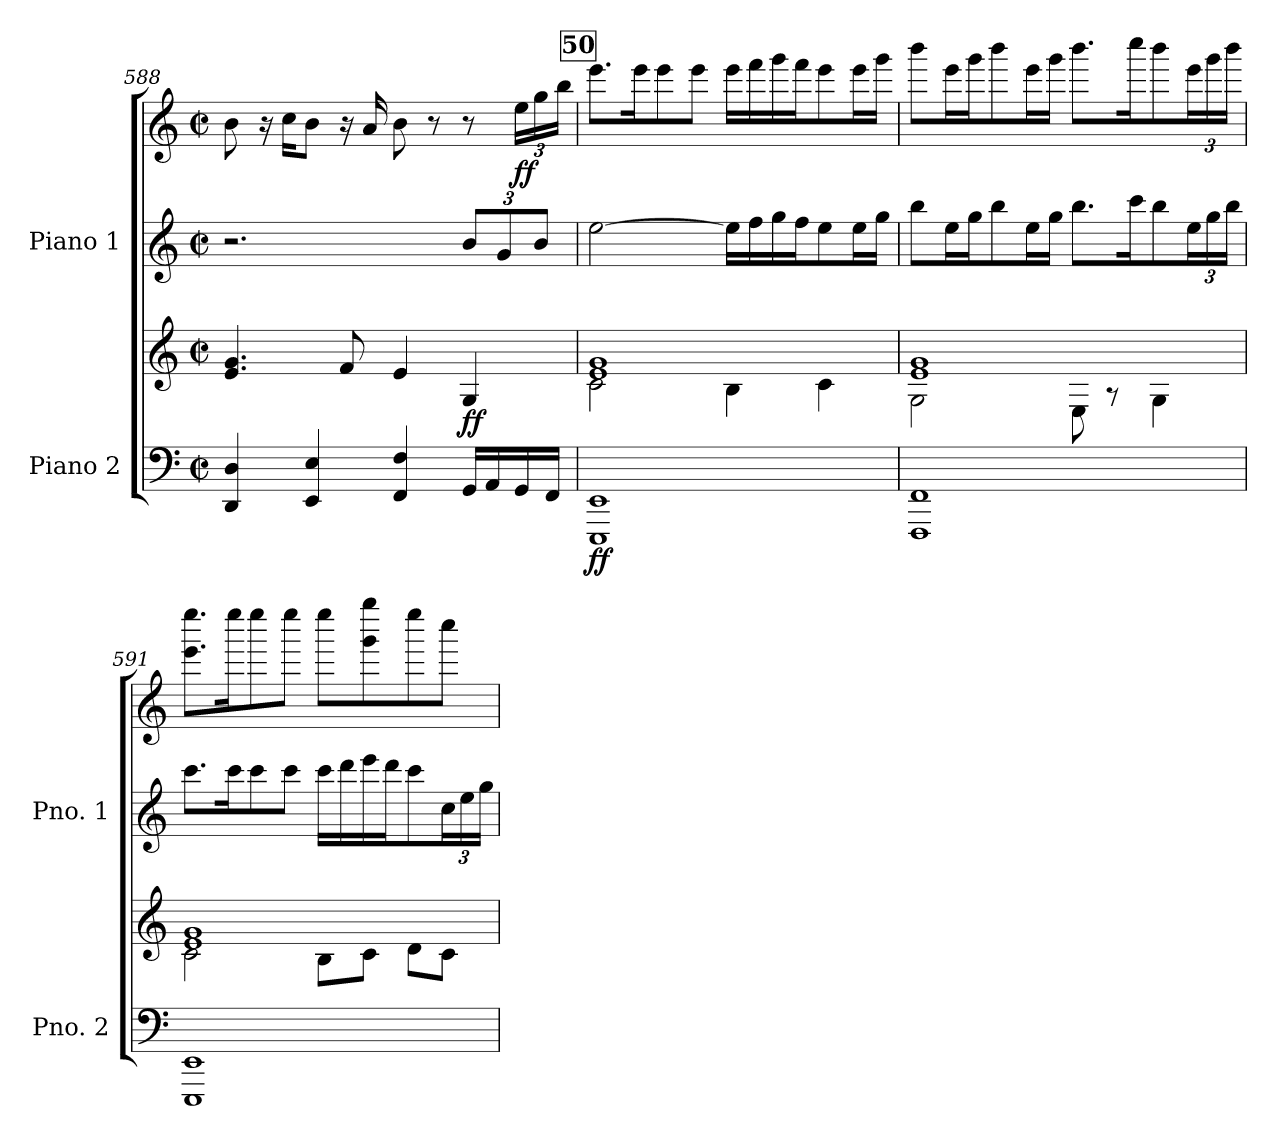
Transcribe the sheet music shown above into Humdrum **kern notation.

**kern	**kern	**dynam	**kern	**kern	**dynam
*part2	*part2	*part2	*part1	*part1	*part1
*staff4	*staff3	*staff3/4	*staff2	*staff1	*staff1/2
*I"Piano 2	*	*	*I"Piano 1	*	*
*I'Pno. 2	*	*	*I'Pno. 1	*	*
!!LO:PB:g=z
*clefF4	*clefG2	*	*clefG2	*clefG2	*
*k[]	*k[]	*	*k[]	*k[]	*
*M2/2	*M2/2	*	*M2/2	*M2/2	*
*met(c|)	*met(c|)	*	*met(c|)	*met(c|)	*
=588	=588	=588	=588	=588	=588
4DD/ 4D/	4.e/ 4.g/	.	2.r	8b\	.
.	.	.	.	16r	.
.	.	.	.	16cc\KL	.
4EE/ 4E/	.	.	.	8b\J	.
.	8f/	.	.	16r	.
.	.	.	.	16a/	.
4FF/ 4F/	4e/	.	.	8b\	.
.	.	.	.	8r	.
*	*	*	*Xbrackettup	*	*
!	!	!LO:DY:b	!	!	!
16GG/LL	4G/	ff	12b/L	8r	.
16AA/	.	.	.	.	.
.	.	.	12g/	.	.
*	*	*	*	*Xbrackettup	*
!	!	!	!	!	!LO:DY:b
16GG/	.	.	.	24ee\LL	ff
.	.	.	12b/J	24gg\	.
16FF/JJ	.	.	.	.	.
.	.	.	.	24bb\JJ	.
!!LO:REH:place=s1:a:B:fs=14:t=50
=589	=589	=589	=589	=589	=589
*	*^	*	*	*	*
!	!	!	!LO:DY:b=2	!	!	!
1EEE 1EE	1e 1g	2c\	ff	[2ee\	8.eee\L	.
.	.	.	.	.	16eee\K	.
.	.	.	.	.	8eee\	.
.	.	.	.	.	8eee\J	.
.	.	4B\	.	16ee\LL]	16eee\LL	.
.	.	.	.	16ff\	16fff\	.
.	.	.	.	16gg\	16ggg\	.
.	.	.	.	16ff\J	16fff\J	.
.	.	4c\	.	8ee\	8eee\	.
.	.	.	.	16ee\L	16eee\L	.
.	.	.	.	16gg\JJ	16ggg\JJ	.
!!LO:LB:g=z
=590	=590	=590	=590	=590	=590	=590
1FFF 1FF	1e 1g	2G\	.	8bb\L	8bbb\L	.
.	.	.	.	16ee\L	16eee\L	.
.	.	.	.	16gg\J	16ggg\J	.
.	.	.	.	8bb\	8bbb\	.
.	.	.	.	16ee\L	16eee\L	.
.	.	.	.	16gg\JJ	16ggg\JJ	.
.	.	8E\	.	8.bb\L	8.bbb\L	.
.	.	8r	.	.	.	.
.	.	.	.	16ccc\K	16cccc\K	.
.	.	4G\	.	8bb\	8bbb\	.
.	.	.	.	24ee\L	24eee\L	.
.	.	.	.	24gg\	24ggg\	.
.	.	.	.	24bb\JJ	24bbb\JJ	.
=591	=591	=591	=591	=591	=591	=591
!	!	!	!LO:DY:b=2	!	!	!
!	!	!	!LO:DY:n=1:b=2	!	!	!
1EEE 1EE	1e 1g	2c\	ff other-dynamics	8.ccc\L	8.eee\ 8.eeee\L	.
.	.	.	.	16ccc\K	16eeee\K	.
.	.	.	.	8ccc\	8eeee\	.
.	.	.	.	8ccc\J	8eeee\J	.
.	.	8B\L	.	16ccc\LL	8eeee\L	.
.	.	.	.	16ddd\	.	.
.	.	8c\J	.	16eee\	8ggg\ 8gggg\	.
.	.	.	.	16ddd\J	.	.
.	.	8d\L	.	8ccc\	8eeee\	.
.	.	8c\J	.	24cc\L	8cccc\J	.
.	.	.	.	24ee\	.	.
.	.	.	.	24gg\JJ	.	.
*	*v	*v	*	*	*	*
=	=	=	=	=	=
*-	*-	*-	*-	*-	*-
